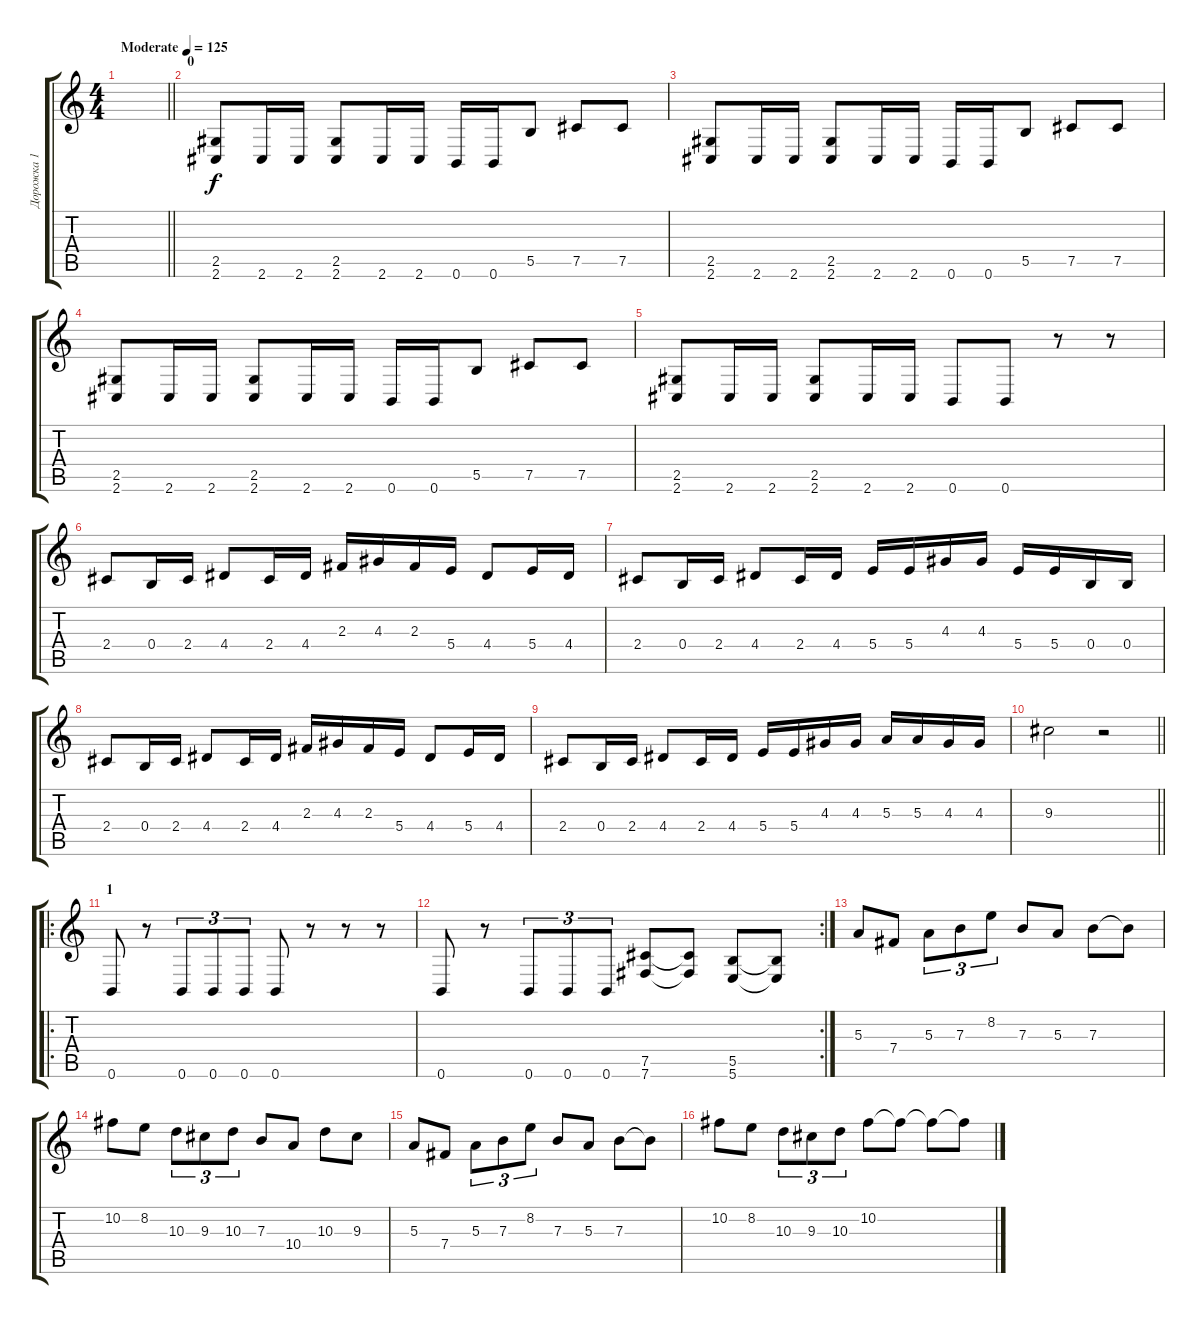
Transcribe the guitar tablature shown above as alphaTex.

\track ("Дорожка 1" "Дорожка 1") {instrument distortionguitar}
\staff {score tabs}
\tuning (Db4 Ab3 E3 B2 Gb2 B1) {hide}
\ts (4 4)
\tempo (125 "Moderate")
\clef g2
\barLineRight lightlight
\ks c
|
\section ("" "0")
(2.5 2.6).8 2.6.16 2.6.16 (2.5 2.6).8 2.6.16 2.6.16 0.6.16 0.6.16 5.5.8 7.5.8 7.5.8 |
(2.5 2.6).8 2.6.16 2.6.16 (2.5 2.6).8 2.6.16 2.6.16 0.6.16 0.6.16 5.5.8 7.5.8 7.5.8 |
(2.5 2.6).8 2.6.16 2.6.16 (2.5 2.6).8 2.6.16 2.6.16 0.6.16 0.6.16 5.5.8 7.5.8 7.5.8 |
(2.5 2.6).8 2.6.16 2.6.16 (2.5 2.6).8 2.6.16 2.6.16 0.6.8 0.6.8 r.8 r.8 |
2.4.8 0.4.16 2.4.16 4.4.8 2.4.16 4.4.16 2.3.16 4.3.16 2.3.16 5.4.16 4.4.8 5.4.16 4.4.16 |
2.4.8 0.4.16 2.4.16 4.4.8 2.4.16 4.4.16 5.4.16 5.4.16 4.3.16 4.3.16 5.4.16 5.4.16 0.4.16 0.4.16 |
2.4.8 0.4.16 2.4.16 4.4.8 2.4.16 4.4.16 2.3.16 4.3.16 2.3.16 5.4.16 4.4.8 5.4.16 4.4.16 |
2.4.8 0.4.16 2.4.16 4.4.8 2.4.16 4.4.16 5.4.16 5.4.16 4.3.16 4.3.16 5.3.16 5.3.16 4.3.16 4.3.16 |
\barLineRight lightlight
9.3.2 r.2 |
\ro
\section ("" "1")
0.6.8 r.8 0.6.8{tu (3 2)} 0.6.8{tu (3 2)} 0.6.8{tu (3 2)} 0.6.8 r.8 r.8 r.8 |
\rc 2
0.6.8 r.8 0.6.8{tu (3 2)} 0.6.8{tu (3 2)} 0.6.8{tu (3 2)} (7.5 7.6).8 (7.5{t} 7.6{t}).8 (5.5 5.6).8 (5.5{t} 5.6{t}).8 |
5.3.8 7.4.8 5.3.8{tu (3 2)} 7.3.8{tu (3 2)} 8.2.8{tu (3 2)} 7.3.8 5.3.8 7.3.8 7.3{t}.8 |
10.2.8 8.2.8 10.3.8{tu (3 2)} 9.3.8{tu (3 2)} 10.3.8{tu (3 2)} 7.3.8 10.4.8 10.3.8 9.3.8 |
5.3.8 7.4.8 5.3.8{tu (3 2)} 7.3.8{tu (3 2)} 8.2.8{tu (3 2)} 7.3.8 5.3.8 7.3.8 7.3{t}.8 |
10.2.8 8.2.8 10.3.8{tu (3 2)} 9.3.8{tu (3 2)} 10.3.8{tu (3 2)} 10.2.8 10.2{t}.8 10.2{t}.8 10.2{t}.8
